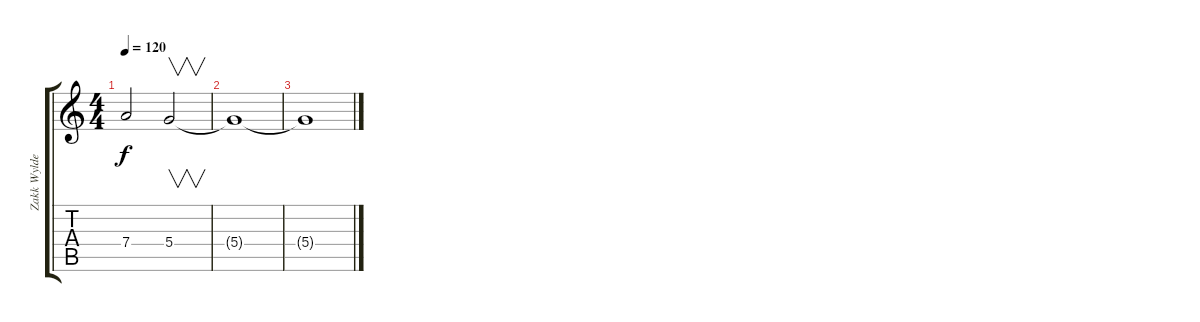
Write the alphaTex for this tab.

\track ("Zakk Wylde - Electric" "Zakk Wylde") {instrument overdrivenguitar}
\staff {score tabs}
\tuning (E4 B3 G3 D3 A2 E2) {hide}
\ts (4 4)
\tempo 120
\clef g2
\ks c
7.4.2{dy f} 5.4.2{v} |
5.4{t}.1{volume 0} |
5.4{t}.1
